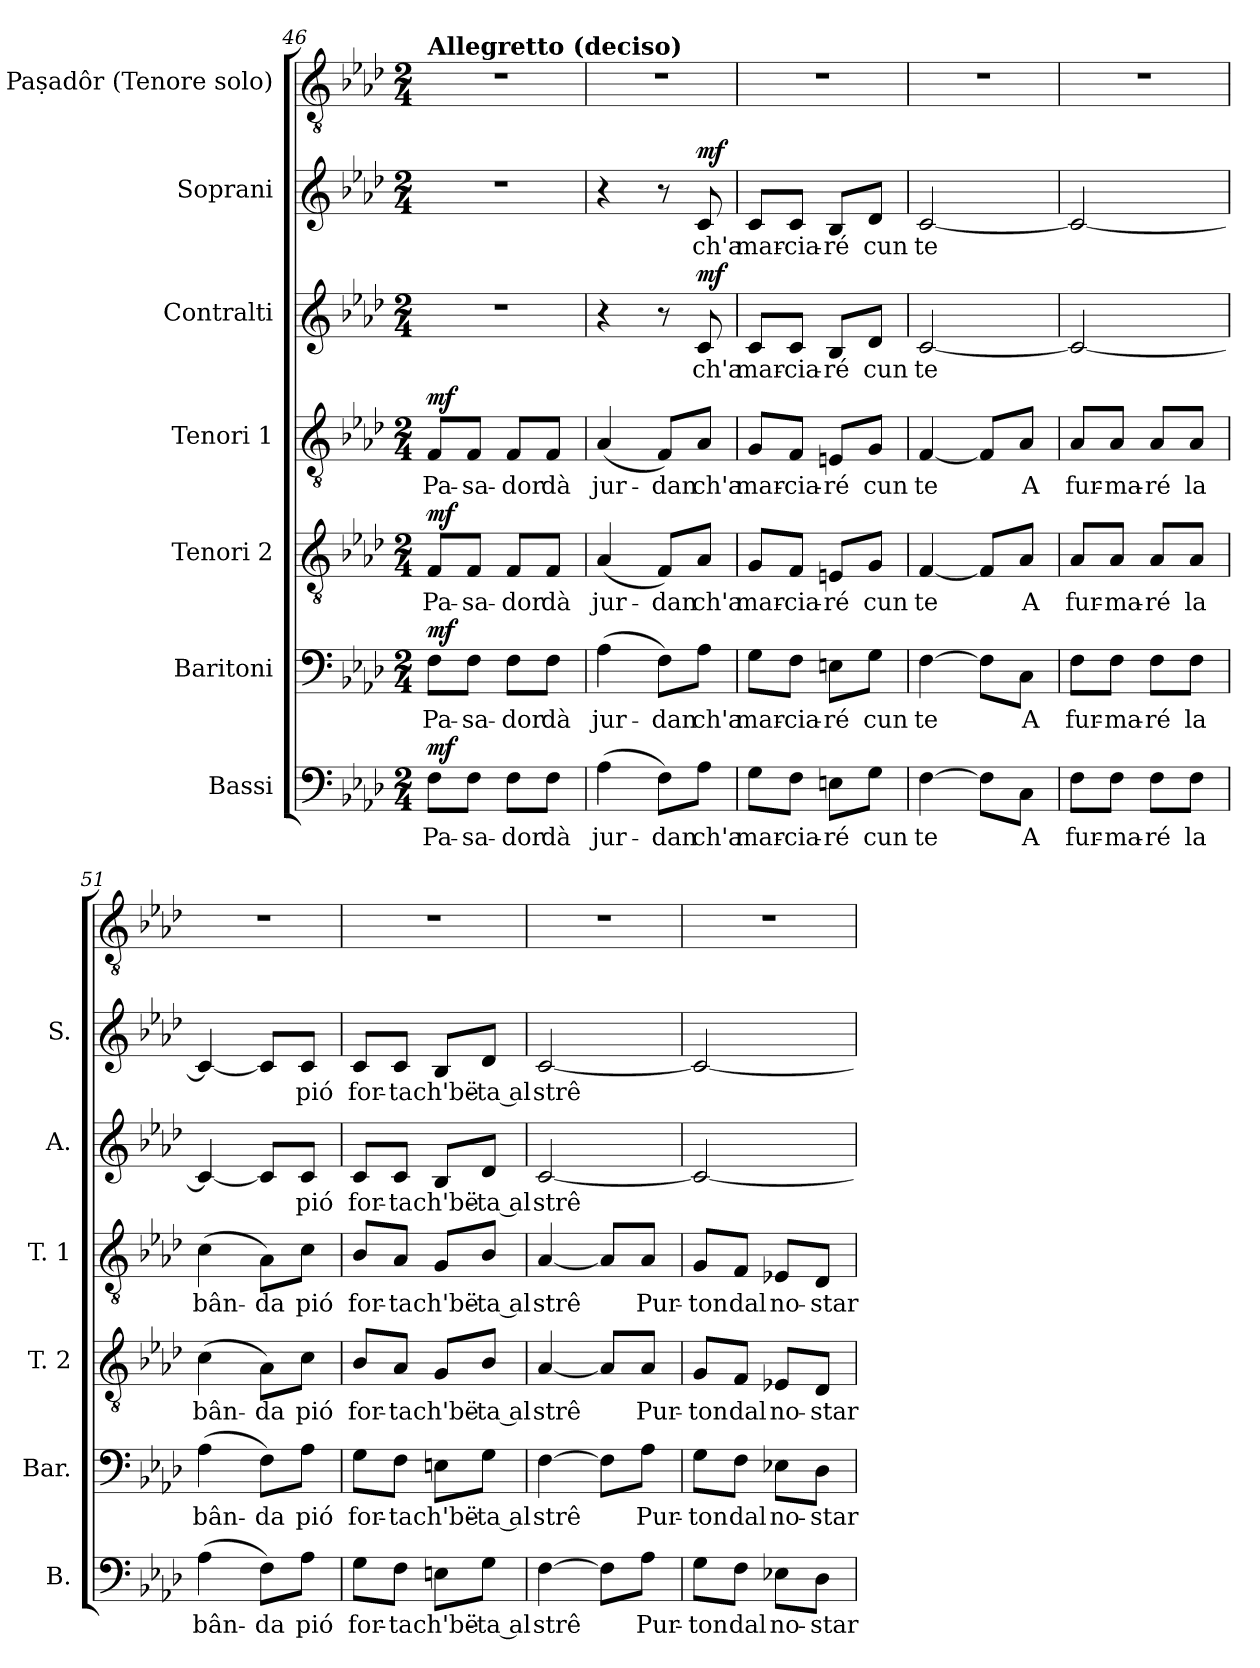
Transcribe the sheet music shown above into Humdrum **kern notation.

**kern	**text	**dynam	**kern	**text	**dynam	**kern	**text	**dynam	**kern	**text	**dynam	**kern	**text	**dynam	**kern	**text	**dynam	**kern
*part7	*part7	*part7	*part6	*part6	*part6	*part5	*part5	*part5	*part4	*part4	*part4	*part3	*part3	*part3	*part2	*part2	*part2	*part1
*staff7	*staff7	*staff7	*staff6	*staff6	*staff6	*staff5	*staff5	*staff5	*staff4	*staff4	*staff4	*staff3	*staff3	*staff3	*staff2	*staff2	*staff2	*staff1
*I"Bassi	*	*	*I"Baritoni	*	*	*I"Tenori 2	*	*	*I"Tenori 1	*	*	*I"Contralti	*	*	*I"Soprani	*	*	*I"E' Paṣadôr (Tenore solo)
*I'B.	*	*	*I'Bar.	*	*	*I'T. 2	*	*	*I'T. 1	*	*	*I'A.	*	*	*I'S.	*	*	*
*clefF4	*	*	*clefF4	*	*	*clefGv2	*	*	*clefGv2	*	*	*clefG2	*	*	*clefG2	*	*	*clefGv2
*k[b-e-a-d-]	*	*	*k[b-e-a-d-]	*	*	*k[b-e-a-d-]	*	*	*k[b-e-a-d-]	*	*	*k[b-e-a-d-]	*	*	*k[b-e-a-d-]	*	*	*k[b-e-a-d-]
*M2/4	*	*	*M2/4	*	*	*M2/4	*	*	*M2/4	*	*	*M2/4	*	*	*M2/4	*	*	*M2/4
=46	=46	=46	=46	=46	=46	=46	=46	=46	=46	=46	=46	=46	=46	=46	=46	=46	=46	=46
!	!	!	!	!	!	!	!	!	!	!	!	!	!	!	!	!	!	!LO:TX:a:B:t=Allegretto (deciso)
!	!LO:LY:b	!LO:DY:a	!	!LO:LY:b	!LO:DY:a	!	!LO:LY:b	!LO:DY:a	!	!LO:LY:b	!LO:DY:a	!	!	!	!	!	!	!
8F\L	Pa-	mf	8F\L	Pa-	mf	8F/L	Pa-	mf	8F/L	Pa-	mf	2r	.	.	2r	.	.	2r
!	!LO:LY:b	!	!	!LO:LY:b	!	!	!LO:LY:b	!	!	!LO:LY:b	!	!	!	!	!	!	!	!
8F\J	-sa-	.	8F\J	-sa-	.	8F/J	-sa-	.	8F/J	-sa-	.	.	.	.	.	.	.	.
!	!LO:LY:b	!	!	!LO:LY:b	!	!	!LO:LY:b	!	!	!LO:LY:b	!	!	!	!	!	!	!	!
8F\L	-dor	.	8F\L	-dor	.	8F/L	-dor	.	8F/L	-dor	.	.	.	.	.	.	.	.
!	!LO:LY:b	!	!	!LO:LY:b	!	!	!LO:LY:b	!	!	!LO:LY:b	!	!	!	!	!	!	!	!
8F\J	dà	.	8F\J	dà	.	8F/J	dà	.	8F/J	dà	.	.	.	.	.	.	.	.
=47	=47	=47	=47	=47	=47	=47	=47	=47	=47	=47	=47	=47	=47	=47	=47	=47	=47	=47
*	*	*	*	*	*	*	*	*	*	*	*	*	*	*	*	*	*	*MM100
!	!LO:LY:b	!	!	!LO:LY:b	!	!	!LO:LY:b	!	!	!LO:LY:b	!	!	!	!	!	!	!	!
(>4A-\	jur-	.	(>4A-\	jur-	.	(<4A-/	jur-	.	(<4A-/	jur-	.	4r	.	.	4r	.	.	2r
!	!LO:LY:b	!	!	!LO:LY:b	!	!	!LO:LY:b	!	!	!LO:LY:b	!	!	!	!	!	!	!	!
8F\L)	-dan	.	8F\L)	-dan	.	8F/L)	-dan	.	8F/L)	-dan	.	8r	.	.	8r	.	.	.
!	!LO:LY:b	!	!	!LO:LY:b	!	!	!LO:LY:b	!	!	!LO:LY:b	!	!	!LO:LY:b	!LO:DY:a	!	!LO:LY:b	!LO:DY:a	!
8A-\J	ch'a	.	8A-\J	ch'a	.	8A-/J	ch'a	.	8A-/J	ch'a	.	8c/	ch'a	mf	8c/	ch'a	mf	.
!!LO:LB:g=z
=48	=48	=48	=48	=48	=48	=48	=48	=48	=48	=48	=48	=48	=48	=48	=48	=48	=48	=48
!	!LO:LY:b	!	!	!LO:LY:b	!	!	!LO:LY:b	!	!	!LO:LY:b	!	!	!LO:LY:b	!	!	!LO:LY:b	!	!
8G\L	mar-	.	8G\L	mar-	.	8G/L	mar-	.	8G/L	mar-	.	8c/L	mar-	.	8c/L	mar-	.	2r
!	!LO:LY:b	!	!	!LO:LY:b	!	!	!LO:LY:b	!	!	!LO:LY:b	!	!	!LO:LY:b	!	!	!LO:LY:b	!	!
8F\J	-cia-	.	8F\J	-cia-	.	8F/J	-cia-	.	8F/J	-cia-	.	8c/J	-cia-	.	8c/J	-cia-	.	.
!	!LO:LY:b	!	!	!LO:LY:b	!	!	!LO:LY:b	!	!	!LO:LY:b	!	!	!LO:LY:b	!	!	!LO:LY:b	!	!
8En\L	-ré	.	8En\L	-ré	.	8En/L	-ré	.	8En/L	-ré	.	8B-/L	-ré	.	8B-/L	-ré	.	.
!	!LO:LY:b	!	!	!LO:LY:b	!	!	!LO:LY:b	!	!	!LO:LY:b	!	!	!LO:LY:b	!	!	!LO:LY:b	!	!
8G\J	cun	.	8G\J	cun	.	8G/J	cun	.	8G/J	cun	.	8d-/J	cun	.	8d-/J	cun	.	.
=49	=49	=49	=49	=49	=49	=49	=49	=49	=49	=49	=49	=49	=49	=49	=49	=49	=49	=49
!	!LO:LY:b	!	!	!LO:LY:b	!	!	!LO:LY:b	!	!	!LO:LY:b	!	!	!LO:LY:b	!	!	!LO:LY:b	!	!
[4F\	te	.	[4F\	te	.	[4F/	te	.	[4F/	te	.	[2c/	te	.	[2c/	te	.	2r
8F\L]	.	.	8F\L]	.	.	8F/L]	.	.	8F/L]	.	.	.	.	.	.	.	.	.
!	!LO:LY:b	!	!	!LO:LY:b	!	!	!LO:LY:b	!	!	!LO:LY:b	!	!	!	!	!	!	!	!
8C\J	A	.	8C\J	A	.	8A-/J	A	.	8A-/J	A	.	.	.	.	.	.	.	.
=50	=50	=50	=50	=50	=50	=50	=50	=50	=50	=50	=50	=50	=50	=50	=50	=50	=50	=50
!	!LO:LY:b	!	!	!LO:LY:b	!	!	!LO:LY:b	!	!	!LO:LY:b	!	!	!	!	!	!	!	!
8F\L	fur-	.	8F\L	fur-	.	8A-/L	fur-	.	8A-/L	fur-	.	2c/_	.	.	2c/_	.	.	2r
!	!LO:LY:b	!	!	!LO:LY:b	!	!	!LO:LY:b	!	!	!LO:LY:b	!	!	!	!	!	!	!	!
8F\J	-ma-	.	8F\J	-ma-	.	8A-/J	-ma-	.	8A-/J	-ma-	.	.	.	.	.	.	.	.
!	!LO:LY:b	!	!	!LO:LY:b	!	!	!LO:LY:b	!	!	!LO:LY:b	!	!	!	!	!	!	!	!
8F\L	ré	.	8F\L	ré	.	8A-/L	ré	.	8A-/L	ré	.	.	.	.	.	.	.	.
!	!LO:LY:b	!	!	!LO:LY:b	!	!	!LO:LY:b	!	!	!LO:LY:b	!	!	!	!	!	!	!	!
8F\J	la	.	8F\J	la	.	8A-/J	la	.	8A-/J	la	.	.	.	.	.	.	.	.
=51	=51	=51	=51	=51	=51	=51	=51	=51	=51	=51	=51	=51	=51	=51	=51	=51	=51	=51
!	!LO:LY:b	!	!	!LO:LY:b	!	!	!LO:LY:b	!	!	!LO:LY:b	!	!	!	!	!	!	!	!
(>4A-\	bân-	.	(>4A-\	bân-	.	(>4c\	bân-	.	(>4c\	bân-	.	4c/_	.	.	4c/_	.	.	2r
!	!LO:LY:b	!	!	!LO:LY:b	!	!	!LO:LY:b	!	!	!LO:LY:b	!	!	!	!	!	!	!	!
8F\L)	-da	.	8F\L)	-da	.	8A-\L)	-da	.	8A-\L)	-da	.	8c/L]	.	.	8c/L]	.	.	.
!	!LO:LY:b	!	!	!LO:LY:b	!	!	!LO:LY:b	!	!	!LO:LY:b	!	!	!LO:LY:b	!	!	!LO:LY:b	!	!
8A-\J	pió	.	8A-\J	pió	.	8c\J	pió	.	8c\J	pió	.	8c/J	pió	.	8c/J	pió	.	.
!!LO:PB:g=z
=52	=52	=52	=52	=52	=52	=52	=52	=52	=52	=52	=52	=52	=52	=52	=52	=52	=52	=52
!	!LO:LY:b	!	!	!LO:LY:b	!	!	!LO:LY:b	!	!	!LO:LY:b	!	!	!LO:LY:b	!	!	!LO:LY:b	!	!
8G\L	for-	.	8G\L	for-	.	8B-/L	for-	.	8B-/L	for-	.	8c/L	for-	.	8c/L	for-	.	2r
!	!LO:LY:b	!	!	!LO:LY:b	!	!	!LO:LY:b	!	!	!LO:LY:b	!	!	!LO:LY:b	!	!	!LO:LY:b	!	!
8F\J	-ta	.	8F\J	-ta	.	8A-/J	-ta	.	8A-/J	-ta	.	8c/J	-ta	.	8c/J	-ta	.	.
!	!LO:LY:b	!	!	!LO:LY:b	!	!	!LO:LY:b	!	!	!LO:LY:b	!	!	!LO:LY:b	!	!	!LO:LY:b	!	!
8En\L	ch'bë-	.	8En\L	ch'bë-	.	8G/L	ch'bë-	.	8G/L	ch'bë-	.	8B-/L	ch'bë-	.	8B-/L	ch'bë-	.	.
!	!LO:LY:b	!	!	!LO:LY:b	!	!	!LO:LY:b	!	!	!LO:LY:b	!	!	!LO:LY:b	!	!	!LO:LY:b	!	!
8G\J	-ta al	.	8G\J	-ta al	.	8B-/J	-ta al	.	8B-/J	-ta al	.	8d-/J	-ta al	.	8d-/J	-ta al	.	.
=53	=53	=53	=53	=53	=53	=53	=53	=53	=53	=53	=53	=53	=53	=53	=53	=53	=53	=53
!	!LO:LY:b	!	!	!LO:LY:b	!	!	!LO:LY:b	!	!	!LO:LY:b	!	!	!LO:LY:b	!	!	!LO:LY:b	!	!
[4F\	strê	.	[4F\	strê	.	[4A-/	strê	.	[4A-/	strê	.	[2c/	strê	.	[2c/	strê	.	2r
8F\L]	.	.	8F\L]	.	.	8A-/L]	.	.	8A-/L]	.	.	.	.	.	.	.	.	.
!	!LO:LY:b	!	!	!LO:LY:b	!	!	!LO:LY:b	!	!	!LO:LY:b	!	!	!	!	!	!	!	!
8A-\J	Pur-	.	8A-\J	Pur-	.	8A-/J	Pur-	.	8A-/J	Pur-	.	.	.	.	.	.	.	.
=54	=54	=54	=54	=54	=54	=54	=54	=54	=54	=54	=54	=54	=54	=54	=54	=54	=54	=54
!	!LO:LY:b	!	!	!LO:LY:b	!	!	!LO:LY:b	!	!	!LO:LY:b	!	!	!	!	!	!	!	!
8G\L	-ton	.	8G\L	-ton	.	8G/L	-ton	.	8G/L	-ton	.	2c/_	.	.	2c/_	.	.	2r
!	!LO:LY:b	!	!	!LO:LY:b	!	!	!LO:LY:b	!	!	!LO:LY:b	!	!	!	!	!	!	!	!
8F\J	dal	.	8F\J	dal	.	8F/J	dal	.	8F/J	dal	.	.	.	.	.	.	.	.
!	!LO:LY:b	!	!	!LO:LY:b	!	!	!LO:LY:b	!	!	!LO:LY:b	!	!	!	!	!	!	!	!
8E-X\L	no-	.	8E-X\L	no-	.	8E-X/L	no-	.	8E-X/L	no-	.	.	.	.	.	.	.	.
!	!LO:LY:b	!	!	!LO:LY:b	!	!	!LO:LY:b	!	!	!LO:LY:b	!	!	!	!	!	!	!	!
8D-\J	-star	.	8D-\J	-star	.	8D-/J	-star	.	8D-/J	-star	.	.	.	.	.	.	.	.
=	=	=	=	=	=	=	=	=	=	=	=	=	=	=	=	=	=	=
*-	*-	*-	*-	*-	*-	*-	*-	*-	*-	*-	*-	*-	*-	*-	*-	*-	*-	*-
